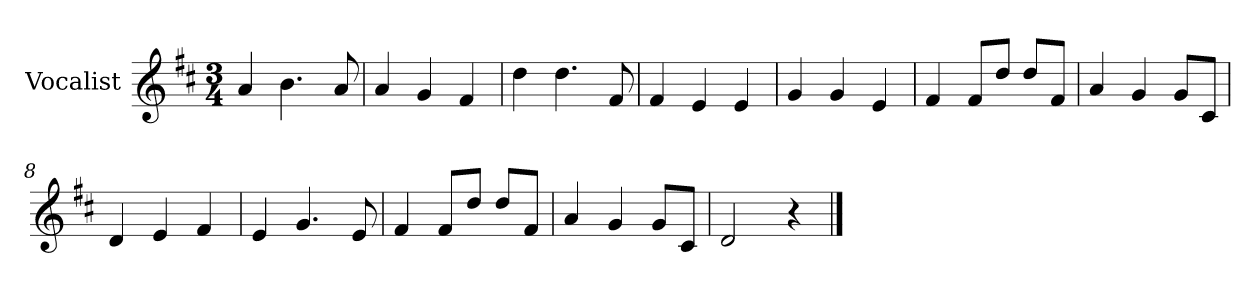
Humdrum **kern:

**kern
*part1
*staff1
*I"Vocalist
*k[f#c#]
*D:
*M3/4
=1
4a
4.b
8a
=2
4a
4g
4f#
=3
4dd
4.dd
8f#
=4
4f#
4e
4e
=5
4g
4g
4e
=6
4f#
8f#L
8ddJ
8ddL
8f#J
=7
4a
4g
8gL
8c#J
=8
4d
4e
4f#
=9
4e
4.g
8e
=10
4f#
8f#L
8ddJ
8ddL
8f#J
=11
4a
4g
8gL
8c#J
=12
2d
4r
==
*-
